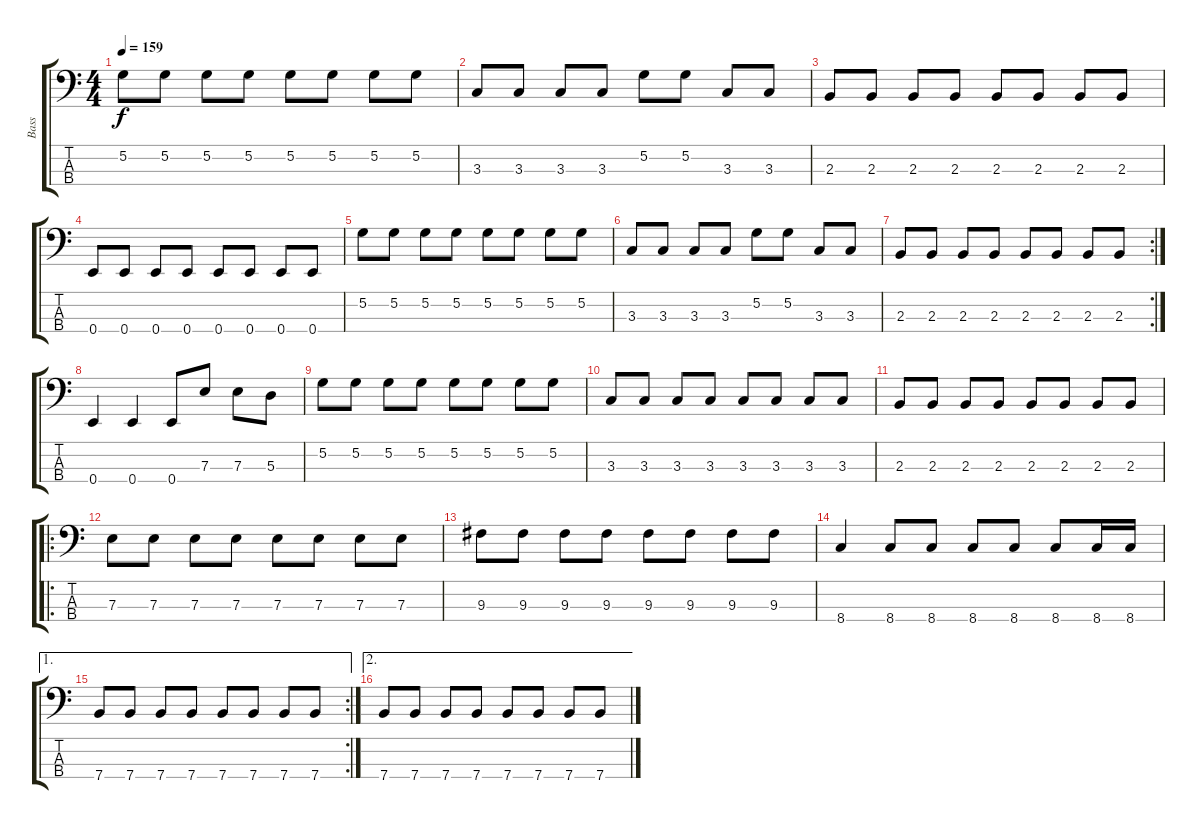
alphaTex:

\track ("Bass" "Bass") {instrument electricbasspick}
\staff {score tabs}
\tuning (G2 D2 A1 E1) {hide}
\ts (4 4)
\tempo 159
\clef f4
\ks c
5.2.8{dy f} 5.2.8 5.2.8 5.2.8 5.2.8 5.2.8 5.2.8 5.2.8 |
3.3.8 3.3.8 3.3.8 3.3.8 5.2.8 5.2.8 3.3.8 3.3.8 |
2.3.8 2.3.8 2.3.8 2.3.8 2.3.8 2.3.8 2.3.8 2.3.8 |
0.4.8 0.4.8 0.4.8 0.4.8 0.4.8 0.4.8 0.4.8 0.4.8 |
5.2.8 5.2.8 5.2.8 5.2.8 5.2.8 5.2.8 5.2.8 5.2.8 |
3.3.8 3.3.8 3.3.8 3.3.8 5.2.8 5.2.8 3.3.8 3.3.8 |
\rc 2
2.3.8 2.3.8 2.3.8 2.3.8 2.3.8 2.3.8 2.3.8 2.3.8 |
0.4.4 0.4.4 0.4.8 7.3.8 7.3.8 5.3.8 |
5.2.8 5.2.8 5.2.8 5.2.8 5.2.8 5.2.8 5.2.8 5.2.8 |
3.3.8 3.3.8 3.3.8 3.3.8 3.3.8 3.3.8 3.3.8 3.3.8 |
2.3.8 2.3.8 2.3.8 2.3.8 2.3.8 2.3.8 2.3.8 2.3.8 |
\ro
7.3.8 7.3.8 7.3.8 7.3.8 7.3.8 7.3.8 7.3.8 7.3.8 |
9.3.8 9.3.8 9.3.8 9.3.8 9.3.8 9.3.8 9.3.8 9.3.8 |
8.4.4 8.4.8 8.4.8 8.4.8 8.4.8 8.4.8 8.4.16 8.4.16 |
\ae 1
\rc 2
7.4.8 7.4.8 7.4.8 7.4.8 7.4.8 7.4.8 7.4.8 7.4.8 |
\ae 2
7.4.8 7.4.8 7.4.8 7.4.8 7.4.8 7.4.8 7.4.8 7.4.8
